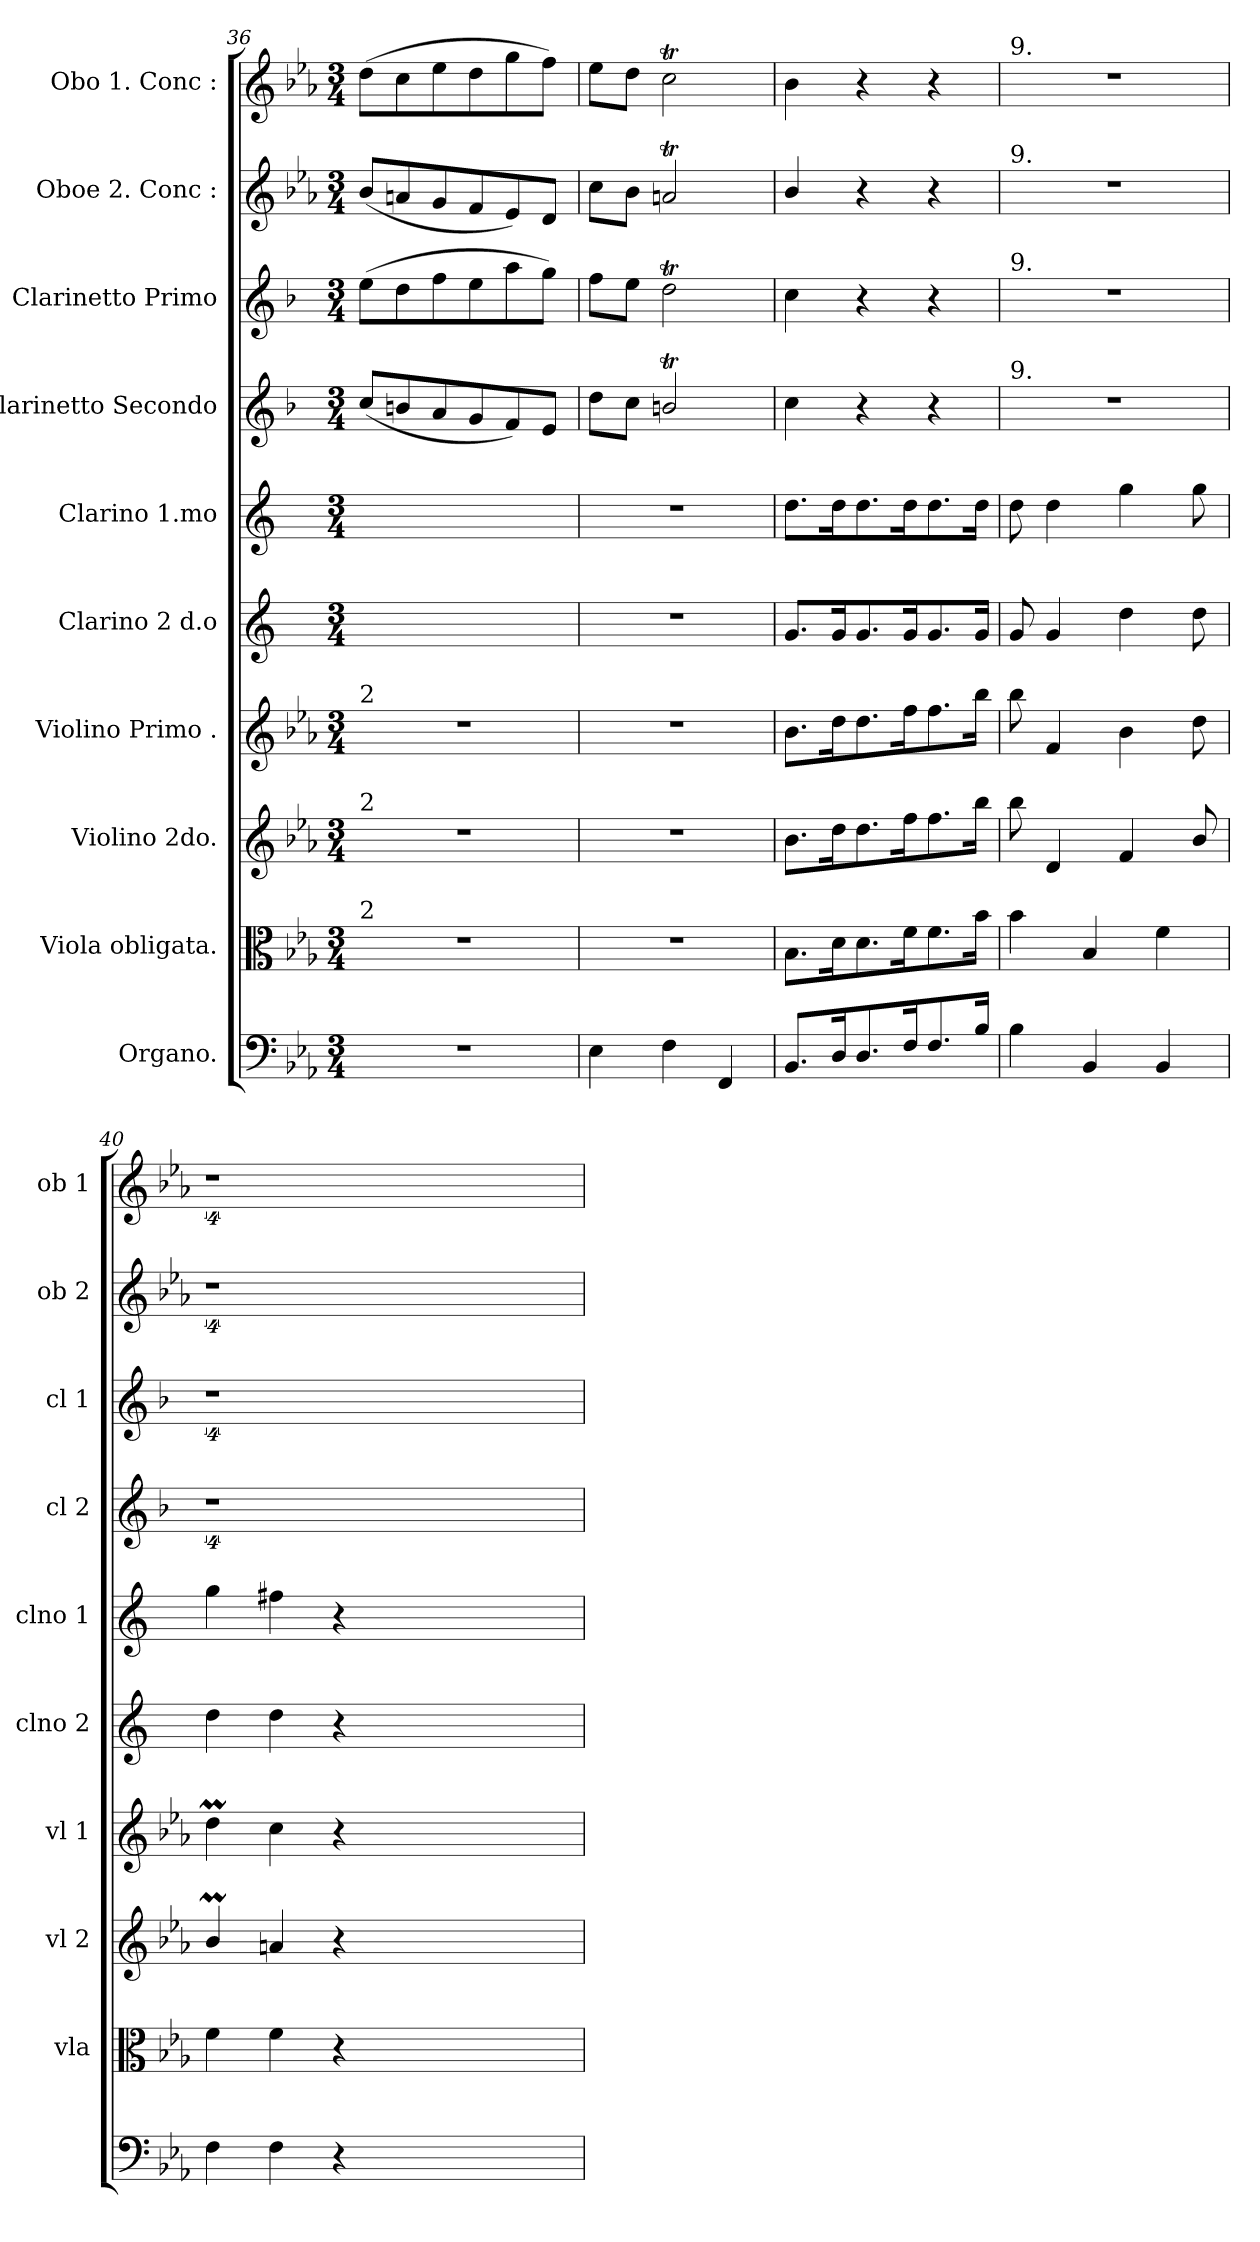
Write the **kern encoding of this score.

**kern	**dynam	**kern	**dynam	**kern	**dynam	**kern	**dynam	**kern	**dynam	**kern	**dynam	**kern	**kern	**kern	**kern
*part10	*part10	*part9	*part9	*part8	*part8	*part7	*part7	*part6	*part6	*part5	*part5	*part4	*part3	*part2	*part1
*staff10	*staff10	*staff9	*staff9	*staff8	*staff8	*staff7	*staff7	*staff6	*staff6	*staff5	*staff5	*staff4	*staff3	*staff2	*staff1
*I"Organo.	*	*I"Viola obligata.	*	*I"Violino 2do.	*	*I"Violino Primo .	*	*I"Clarino 2 d.o	*	*I"Clarino 1.mo	*	*I"Clarinetto Secondo	*I"Clarinetto Primo	*I"Oboe 2. Conc :	*I"Obo 1. Conc :
*	*	*I'vla	*	*I'vl 2	*	*I'vl 1	*	*I'clno 2	*	*I'clno 1	*	*I'cl 2	*I'cl 1	*I'ob 2	*I'ob 1
*clefF4	*	*clefC3	*	*clefG2	*	*clefG2	*	*clefG2	*	*clefG2	*	*clefG2	*clefG2	*clefG2	*clefG2
*	*	*	*	*	*	*	*	*ITrd-2c-3	*	*ITrd-2c-3	*	*ITrd1c2	*ITrd1c2	*	*
*k[b-e-a-]	*	*k[b-e-a-]	*	*k[b-e-a-]	*	*k[b-e-a-]	*	*k[b-e-a-]	*	*k[b-e-a-]	*	*k[b-e-a-]	*k[b-e-a-]	*k[b-e-a-]	*k[b-e-a-]
*E-:	*	*E-:	*	*E-:	*	*E-:	*	*E-:	*	*E-:	*	*E-:	*E-:	*E-:	*E-:
*M3/4	*	*M3/4	*	*M3/4	*	*M3/4	*	*M3/4	*	*M3/4	*	*M3/4	*M3/4	*M3/4	*M3/4
=36	=36	=36	=36	=36	=36	=36	=36	=36	=36	=36	=36	=36	=36	=36	=36
!	!	!	!	!	!	!LO:TX:a:t=2	!	!	!	!	!	!	!	!	!
!	!	!	!	!LO:TX:a:t=2	!	!	!	!	!	!	!	!	!	!	!
!	!	!LO:TX:a:t=2	!	!	!	!	!	!	!	!	!	!	!	!	!
2.r	.	2.r	.	2.r	.	2.r	.	2.ryy	.	2.ryy	.	(8b-/L	(8dd\L	(8b-/L	(8dd\L
.	.	.	.	.	.	.	.	.	.	.	.	8an/	8cc\	8an/	8cc\
.	.	.	.	.	.	.	.	.	.	.	.	8g/	8ee-\	8g/	8ee-\
.	.	.	.	.	.	.	.	.	.	.	.	8f/	8dd\	8f/	8dd\
.	.	.	.	.	.	.	.	.	.	.	.	8e-/)	8gg\	8e-/)	8gg\
.	.	.	.	.	.	.	.	.	.	.	.	8d/J	8ff\J)	8d/J	8ff\J)
=37	=37	=37	=37	=37	=37	=37	=37	=37	=37	=37	=37	=37	=37	=37	=37
4E-\	.	2.r	.	2.r	.	2.r	.	2.r	.	2.r	.	8cc\L	8ee-\L	8cc\L	8ee-\L
.	.	.	.	.	.	.	.	.	.	.	.	8b-\J	8dd\J	8b-\J	8dd\J
4F\	.	.	.	.	.	.	.	.	.	.	.	2ant/	2ccT\	2ant/	2ccT\
4FF/	.	.	.	.	.	.	.	.	.	.	.	.	.	.	.
=38	=38	=38	=38	=38	=38	=38	=38	=38	=38	=38	=38	=38	=38	=38	=38
!	!LO:DY:a	!	!LO:DY:a	!	!LO:DY:a:rj	!	!LO:DY:a	!	!LO:DY:a	!	!LO:DY:a	!	!	!	!
8.BB-/L	forte	8.B-\L	F	8.b-\L	For	8.b-\L	F	8.b-/L	F	8.ff\L	Forte.	4b-\	4b-\	4b-/	4b-\
16D/K	.	16d\K	.	16dd\K	.	16dd\K	.	16b-/K	.	16ff\K	.	.	.	.	.
8.D/	.	8.d\	.	8.dd\	.	8.dd\	.	8.b-/	.	8.ff\	.	4r	4r	4r	4r
16F/K	.	16f\K	.	16ff\K	.	16ff\K	.	16b-/K	.	16ff\K	.	.	.	.	.
8.F/	.	8.f\	.	8.ff\	.	8.ff\	.	8.b-/	.	8.ff\	.	4r	4r	4r	4r
16B-/Jk	.	16b-\Jk	.	16bb-\Jk	.	16bb-\Jk	.	16b-/Jk	.	16ff\Jk	.	.	.	.	.
=39	=39	=39	=39	=39	=39	=39	=39	=39	=39	=39	=39	=39	=39	=39	=39
!	!	!	!	!	!	!	!	!	!	!	!	!	!	!	!LO:TX:a:t=9.
!	!	!	!	!	!	!	!	!	!	!	!	!	!	!LO:TX:a:t=9.	!
!	!	!	!	!	!	!	!	!	!	!	!	!	!LO:TX:a:t=9.	!	!
!	!	!	!	!	!	!	!	!	!	!	!	!LO:TX:a:t=9.	!	!	!
4B-\	.	4b-\	.	8bb-\	.	8bb-\	.	8b-/	.	8ff\	.	2.r	2.r	2.r	2.r
.	.	.	.	4d/	.	4f/	.	4b-/	.	4ff\	.	.	.	.	.
4BB-/	.	4B-/	.	.	.	.	.	.	.	.	.	.	.	.	.
.	.	.	.	4f/	.	4b-\	.	4ff\	.	4bb-\	.	.	.	.	.
4BB-/	.	4f\	.	.	.	.	.	.	.	.	.	.	.	.	.
.	.	.	.	8b-/	.	8dd\	.	8ff\	.	8bb-\	.	.	.	.	.
=40	=40	=40	=40	=40	=40	=40	=40	=40	=40	=40	=40	=40	=40	=40	=40
4F\	.	4f\	.	4b-M/	.	4ddm\	.	4ff\	.	4bb-\	.	4%9r	4%9r	4%9r	4%9r
4F\	.	4f\	.	4an/	.	4cc\	.	4ff\	.	4aan\	.	.	.	.	.
4r	.	4r	.	4r	.	4r	.	4r	.	4r	.	.	.	.	.
1.ryy	.	1.ryy	.	1.ryy	.	1.ryy	.	1.ryy	.	1.ryy	.	.	.	.	.
=	=	=	=	=	=	=	=	=	=	=	=	=	=	=	=
*-	*-	*-	*-	*-	*-	*-	*-	*-	*-	*-	*-	*-	*-	*-	*-
